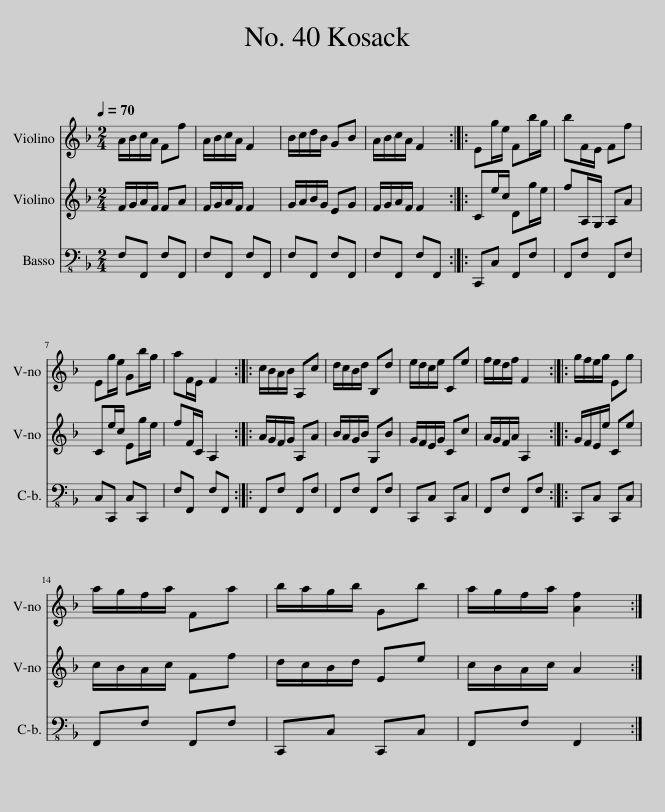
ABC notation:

X:1
%%score 1 2 3
L:1/8
Q:1/4=70
M:2/4
I:linebreak $
K:F
V:1 treble
V:2 treble
V:3 bass-8
V:1
 A/B/c/A/ Ff | A/B/c/A/ F2 | B/c/d/B/ GB | A/B/c/A/ F2 :: Eg/e/ Fb/g/ | %5
 bF/E/ Ff |$ Eg/e/ Gb/g/ | aF/E/ F2 :: c/B/A/B/ A,c | d/c/B/d/ B,d | %10
 e/d/c/e/ Ce | f/e/d/f/ F2 :: g/f/e/g/ Eg |$ a/g/f/a/ Fa | b/a/g/b/ Gb | %15
 a/g/f/a/ [Af]2 :| %16
V:2
 F/G/A/F/ FA | F/G/A/F/ F2 | G/A/B/G/ EG | F/G/A/F/ F2 :: Ce/c/ Dg/e/ | %5
 fA,/G,/ A,A |$ Ce/c/ Eg/e/ | fF/C/ A,2 :: A/G/F/G/ A,A | B/A/G/B/ G,B | %10
 G/F/E/G/ Cc | A/G/F/A/ A,2 :: G/F/E/e/ Ce |$ c/B/A/c/ Ff | d/c/B/d/ Ee | %15
 c/B/A/c/ A2 :| %16
V:3
 F,F,, F,F,, | F,F,, F,F,, | F,F,, F,F,, | F,F,, F,F,, :: C,,C, F,,F, | %5
 F,,F, F,,F, |$ C,C,, C,C,, | F,F,, F,F,, :: F,,F, F,,F, | F,,F, F,,F, | %10
 C,,C, C,,C, | F,,F, F,,F, :: C,,C, C,,C, |$ F,,F, F,,F, | C,,C, C,,C, | %15
 F,,F, F,,2 :| %16
